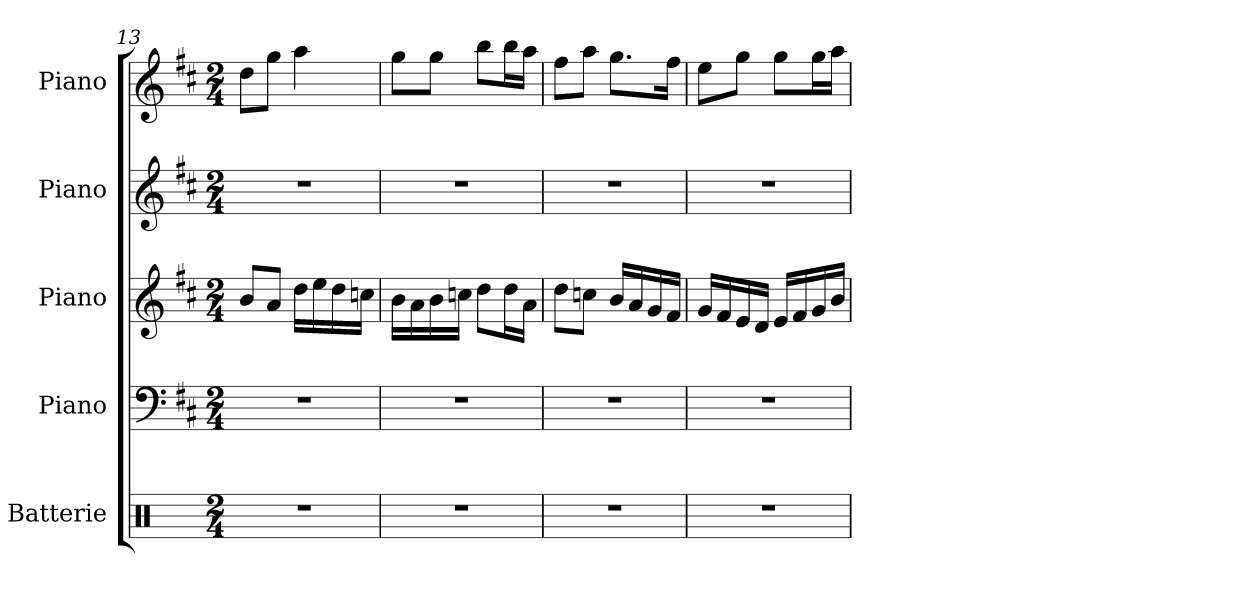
**kern	**kern	**kern	**kern	**kern
*part5	*part4	*part3	*part2	*part1
*staff5	*staff4	*staff3	*staff2	*staff1
*I"Batterie	*I"Piano	*I"Piano	*I"Piano	*I"Piano
*I'Batt.	*I'Pia.	*I'Pia.	*I'Pia.	*I'Pia.
!!LO:PB:g=z
*clefX	*clefF4	*clefG2	*clefG2	*clefG2
*k[]	*k[f#c#]	*k[f#c#]	*k[f#c#]	*k[f#c#]
*M2/4	*M2/4	*M2/4	*M2/4	*M2/4
=13	=13	=13	=13	=13
2r	2r	8b/L	2r	8dd\L
.	.	8a/J	.	8gg\J
.	.	16dd\LL	.	4aa\
.	.	16ee\	.	.
.	.	16dd\	.	.
.	.	16ccn\JJ	.	.
=14	=14	=14	=14	=14
2r	2r	16b\LL	2r	8gg\L
.	.	16a\	.	.
.	.	16b\	.	8gg\J
.	.	16ccn\JJ	.	.
.	.	8dd\L	.	8bb\L
.	.	16dd\L	.	16bb\L
.	.	16a\JJ	.	16aa\JJ
=15	=15	=15	=15	=15
2r	2r	8dd\L	2r	8ff#\L
.	.	8ccn\J	.	8aa\J
.	.	16b/LL	.	8.gg\L
.	.	16a/	.	.
.	.	16g/	.	.
.	.	16f#/JJ	.	16ff#\Jk
=16	=16	=16	=16	=16
2r	2r	16g/LL	2r	8ee\L
.	.	16f#/	.	.
.	.	16e/	.	8gg\J
.	.	16d/JJ	.	.
.	.	16e/LL	.	8gg\L
.	.	16f#/	.	.
.	.	16g/	.	16gg\L
.	.	16b/JJ	.	16aa\JJ
=	=	=	=	=
*-	*-	*-	*-	*-
